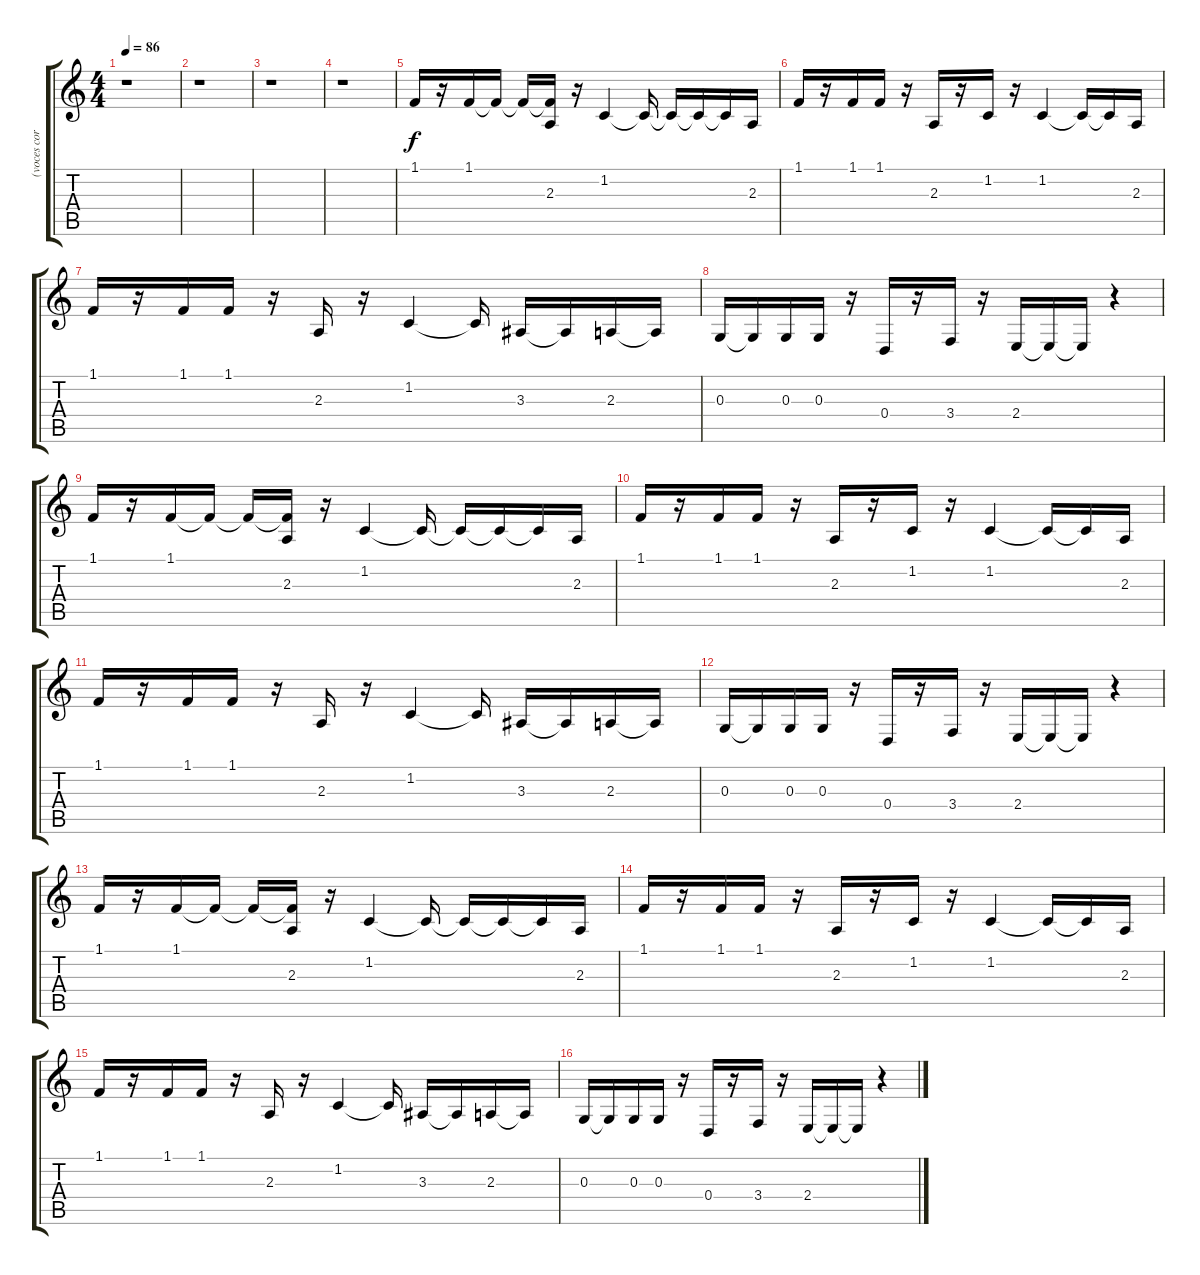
\track ("(voces coro)" "(voces cor") {instrument tenorsax}
\staff {score tabs}
\tuning (E4 B3 G3 D3 A2 E2) {hide}
\ts (4 4)
\tempo 86
\clef g2
\ks c
r.1{dy f} |
r.1 |
r.1 |
r.1 |
1.1.16 r.16 1.1.16 1.1{t}.16 1.1{t}.16 (1.1{t} 2.3).16 r.16 1.2.4 1.2{t}.16 1.2{t}.16 1.2{t}.16 1.2{t}.16 2.3.16 |
1.1.16 r.16 1.1.16 1.1.16 r.16 2.3.16 r.16 1.2.16 r.16 1.2.4 1.2{t}.16 1.2{t}.16 2.3.16 |
1.1.16 r.16 1.1.16 1.1.16 r.16 2.3.16 r.16 1.2.4 1.2{t}.16 3.3.16 3.3{t}.16 2.3.16 2.3{t}.16 |
0.3.16 0.3{t}.16 0.3.16 0.3.16 r.16 0.4.16 r.16 3.4.16 r.16 2.4.16 2.4{t}.16 2.4{t}.16 r.4 |
1.1.16 r.16 1.1.16 1.1{t}.16 1.1{t}.16 (1.1{t} 2.3).16 r.16 1.2.4 1.2{t}.16 1.2{t}.16 1.2{t}.16 1.2{t}.16 2.3.16 |
1.1.16 r.16 1.1.16 1.1.16 r.16 2.3.16 r.16 1.2.16 r.16 1.2.4 1.2{t}.16 1.2{t}.16 2.3.16 |
1.1.16 r.16 1.1.16 1.1.16 r.16 2.3.16 r.16 1.2.4 1.2{t}.16 3.3.16 3.3{t}.16 2.3.16 2.3{t}.16 |
0.3.16 0.3{t}.16 0.3.16 0.3.16 r.16 0.4.16 r.16 3.4.16 r.16 2.4.16 2.4{t}.16 2.4{t}.16 r.4 |
1.1.16 r.16 1.1.16 1.1{t}.16 1.1{t}.16 (1.1{t} 2.3).16 r.16 1.2.4 1.2{t}.16 1.2{t}.16 1.2{t}.16 1.2{t}.16 2.3.16 |
1.1.16 r.16 1.1.16 1.1.16 r.16 2.3.16 r.16 1.2.16 r.16 1.2.4 1.2{t}.16 1.2{t}.16 2.3.16 |
1.1.16 r.16 1.1.16 1.1.16 r.16 2.3.16 r.16 1.2.4 1.2{t}.16 3.3.16 3.3{t}.16 2.3.16 2.3{t}.16 |
0.3.16 0.3{t}.16 0.3.16 0.3.16 r.16 0.4.16 r.16 3.4.16 r.16 2.4.16 2.4{t}.16 2.4{t}.16 r.4
